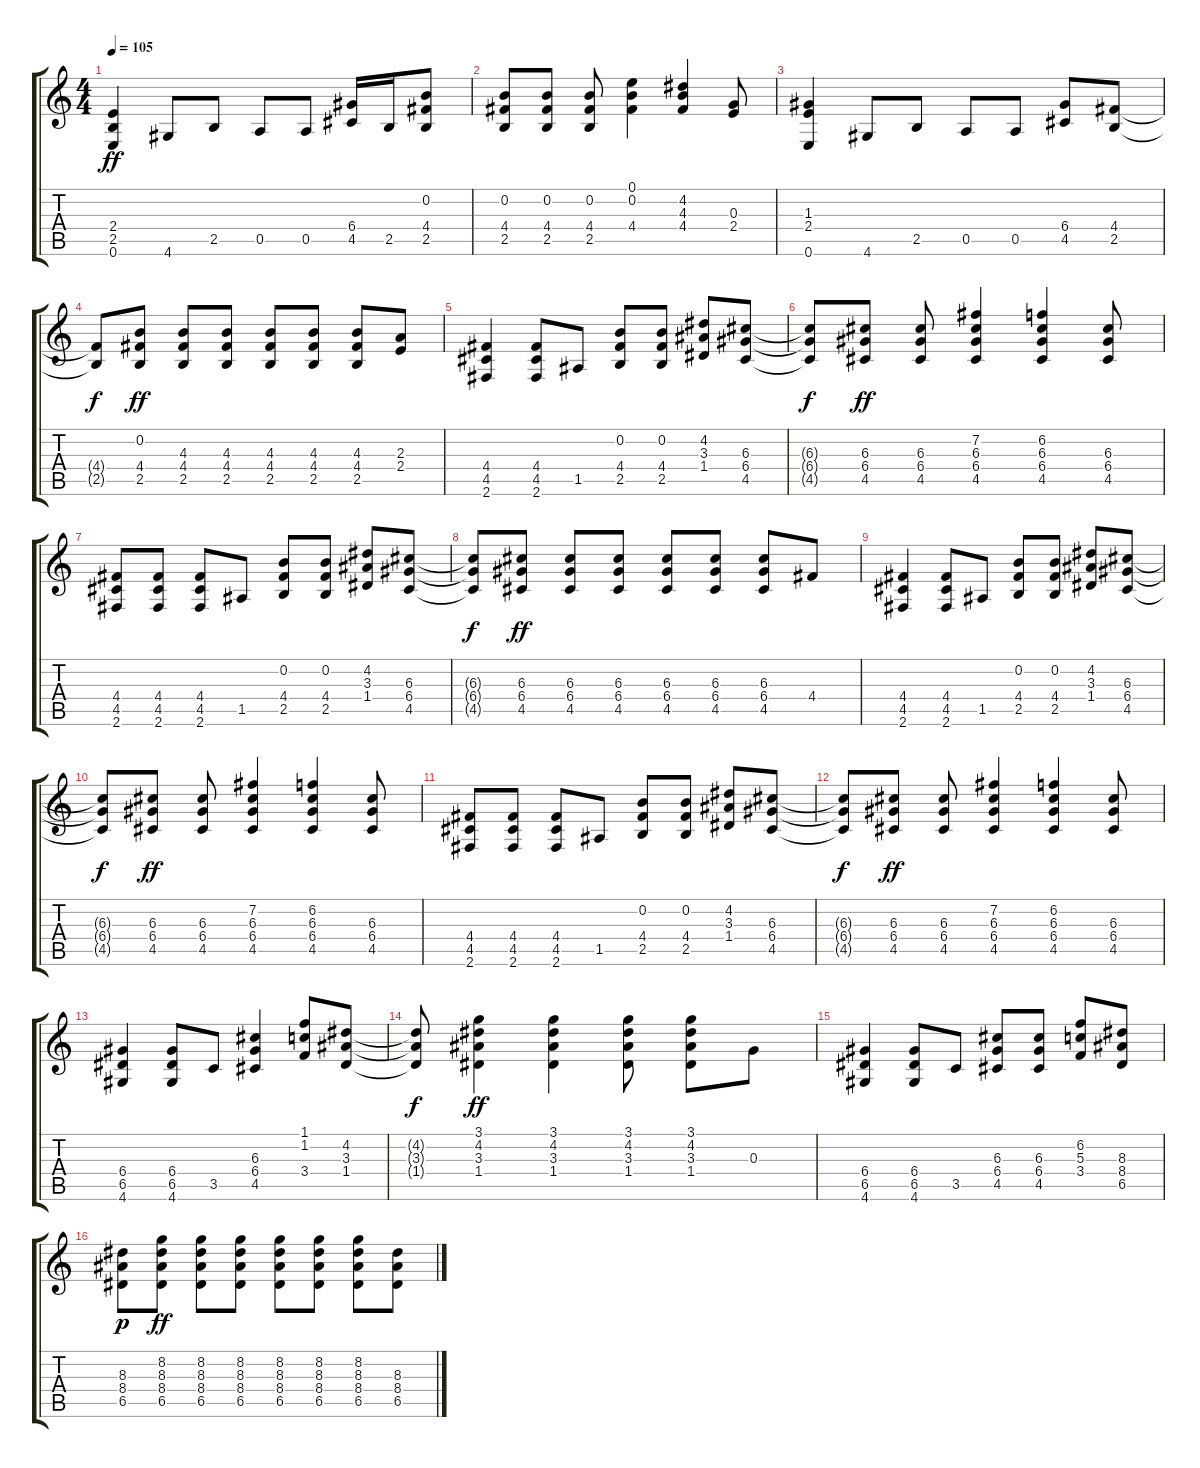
\track "" {instrument overdrivenguitar}
\staff {score tabs}
\tuning (E4 B3 G3 D3 A2 E2) {hide}
\ts (4 4)
\tempo 105
\clef g2
\ks c
(2.4 2.5 0.6).4{dy ff} 4.6.8 2.5.8 0.5.8 0.5.8 (6.4 4.5).16 2.5.16 (0.2 4.4 2.5).8 |
(0.2 4.4 2.5).8 (0.2 4.4 2.5).8 (0.2 4.4 2.5).8 (0.1 0.2 4.4).4 (4.2 4.3 4.4).4 (0.3 2.4).8 |
(1.3 2.4 0.6).4 4.6.8 2.5.8 0.5.8 0.5.8 (6.4 4.5).8 (4.4 2.5).8 |
(4.4{t} 2.5{t}).8{dy f} (0.2 4.4 2.5).8{dy ff} (4.3 4.4 2.5).8 (4.3 4.4 2.5).8 (4.3 4.4 2.5).8 (4.3 4.4 2.5).8 (4.3 4.4 2.5).8 (2.3 2.4).8 |
(4.4 4.5 2.6).4 (4.4 4.5 2.6).8 1.5.8 (0.2 4.4 2.5).8 (0.2 4.4 2.5).8 (4.2 3.3 1.4).8 (6.3 6.4 4.5).8 |
(6.3{t} 6.4{t} 4.5{t}).8{dy f} (6.3 6.4 4.5).8{dy ff} (6.3 6.4 4.5).8 (7.2 6.3 6.4 4.5).4 (6.2 6.3 6.4 4.5).4 (6.3 6.4 4.5).8 |
(4.4 4.5 2.6).8 (4.4 4.5 2.6).8 (4.4 4.5 2.6).8 1.5.8 (0.2 4.4 2.5).8 (0.2 4.4 2.5).8 (4.2 3.3 1.4).8 (6.3 6.4 4.5).8 |
(6.3{t} 6.4{t} 4.5{t}).8{dy f} (6.3 6.4 4.5).8{dy ff} (6.3 6.4 4.5).8 (6.3 6.4 4.5).8 (6.3 6.4 4.5).8 (6.3 6.4 4.5).8 (6.3 6.4 4.5).8 4.4.8 |
(4.4 4.5 2.6).4 (4.4 4.5 2.6).8 1.5.8 (0.2 4.4 2.5).8 (0.2 4.4 2.5).8 (4.2 3.3 1.4).8 (6.3 6.4 4.5).8 |
(6.3{t} 6.4{t} 4.5{t}).8{dy f} (6.3 6.4 4.5).8{dy ff} (6.3 6.4 4.5).8 (7.2 6.3 6.4 4.5).4 (6.2 6.3 6.4 4.5).4 (6.3 6.4 4.5).8 |
(4.4 4.5 2.6).8 (4.4 4.5 2.6).8 (4.4 4.5 2.6).8 1.5.8 (0.2 4.4 2.5).8 (0.2 4.4 2.5).8 (4.2 3.3 1.4).8 (6.3 6.4 4.5).8 |
(6.3{t} 6.4{t} 4.5{t}).8{dy f} (6.3 6.4 4.5).8{dy ff} (6.3 6.4 4.5).8 (7.2 6.3 6.4 4.5).4 (6.2 6.3 6.4 4.5).4 (6.3 6.4 4.5).8 |
(6.4 6.5 4.6).4 (6.4 6.5 4.6).8 3.5.8 (6.3 6.4 4.5).4 (1.1 1.2 3.4).8 (4.2 3.3 1.4).8 |
(4.2{t} 3.3{t} 1.4{t}).8{dy f} (3.1 4.2 3.3 1.4).4{dy ff} (3.1 4.2 3.3 1.4).4 (3.1 4.2 3.3 1.4).8 (3.1 4.2 3.3 1.4).8 0.3.8 |
(6.4 6.5 4.6).4 (6.4 6.5 4.6).8 3.5.8 (6.3 6.4 4.5).8 (6.3 6.4 4.5).8 (6.2 5.3 3.4).8 (8.3 8.4 6.5).8 |
(8.3 8.4 6.5).8{dy p} (8.2 8.3 8.4 6.5).8{dy ff} (8.2 8.3 8.4 6.5).8 (8.2 8.3 8.4 6.5).8 (8.2 8.3 8.4 6.5).8 (8.2 8.3 8.4 6.5).8 (8.2 8.3 8.4 6.5).8 (8.3 8.4 6.5).8
